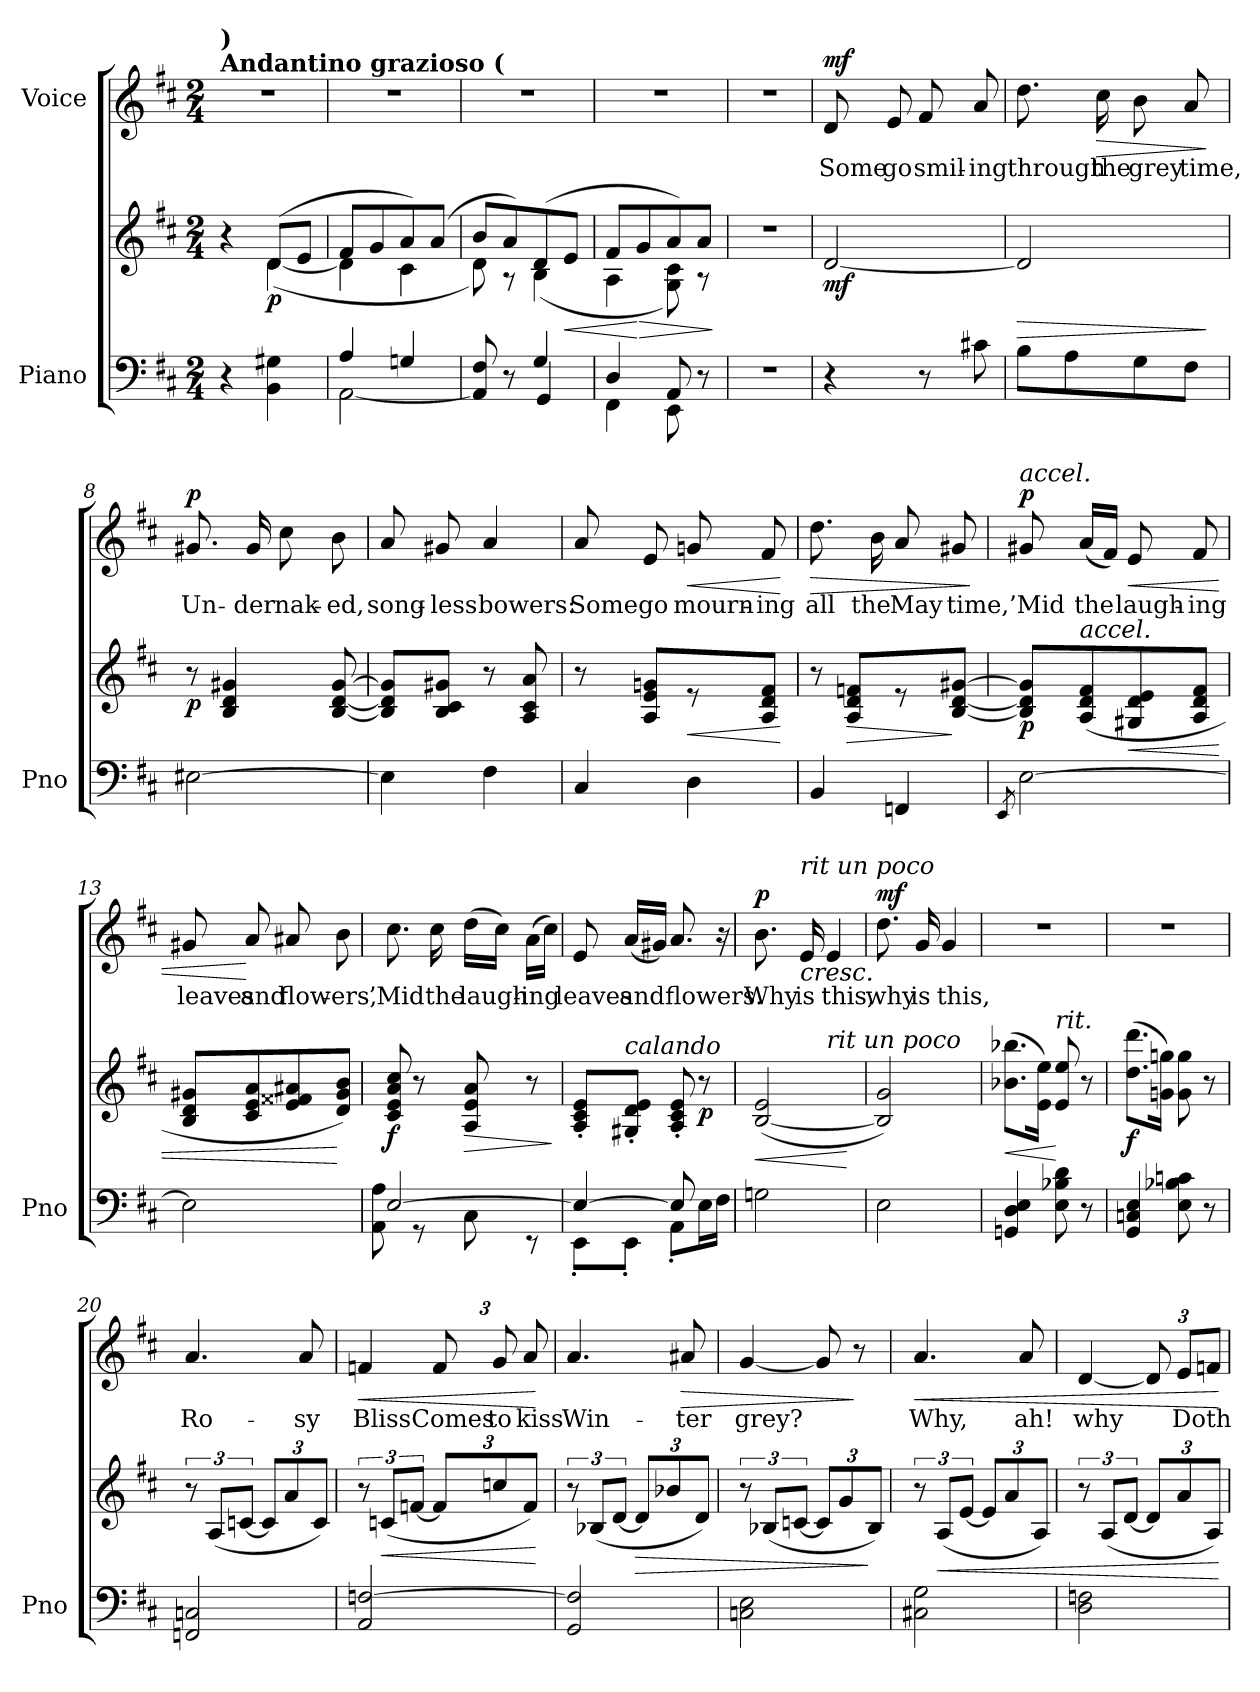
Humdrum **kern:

**kern	**kern	**dynam	**kern	**text	**dynam
*part2	*part2	*part2	*part1	*part1	*part1
*staff3	*staff2	*staff2/3	*staff1	*staff1	*staff1
*I"Piano	*	*	*I"Voice	*	*
*I'Pno	*	*	*	*	*
*clefF4	*clefG2	*	*clefG2	*	*
*k[f#c#]	*k[f#c#]	*	*k[f#c#]	*	*
*M2/4	*M2/4	*	*M2/4	*	*
*MM63	*MM63	*	*MM63	*	*
=1	=1	=1	=1	=1	=1
*	*^	*	*	*	*
!	!	!	!	!LO:TX:a:B:t=Andantino grazioso (	!	!
!	!	!	!	!LO:TX:a:B:t=)	!	!
4r	4r	4ryy	.	2r	.	.
!	!	!	!LO:DY:b	!	!	!
4BB\ 4G#X\	(8d/L	([4d\	p	.	.	.
.	8e/J	.	.	.	.	.
=2	=2	=2	=2	=2	=2	=2
*^	*	*	*	*	*	*
4A/	[2AA\	8f#/L	4d\]	.	2r	.	.
.	.	8g/	.	.	.	.	.
4Gn/	.	8a/)	4c#\	.	.	.	.
.	.	(8a/J	.	.	.	.	.
=3	=3	=3	=3	=3	=3	=3	=3
8AA/] 8F#/	4ryy	8b/L	8d\)	.	2r	.	.
8r	.	8a/)	8r	.	.	.	.
4G/	4GG/	(8d/	(4B\	.	.	.	.
!	!	!	!	!LO:HP:b	!	!	!
.	.	8e/J	.	<	.	.	.
=4	=4	=4	=4	=4	=4	=4	=4
4D/	4FF#\	8f#/L	4A\	.	2r	.	.
!	!	!	!	!LO:HP:n=1:b	!	!	!
.	.	8g/	.	[ >	.	.	.
8AA/	8EE\	8a/)	8G\ 8c#\)	.	.	.	.
8r	8ryy	8a/J	8r	.	.	.	.
*v	*v	*	*	*	*	*	*
*	*v	*v	*	*	*	*
.	.	]	.	.	.
=5	=5	=5	=5	=5	=5
2r	2r	.	2r	.	.
=6	=6	=6	=6	=6	=6
!	!	!LO:DY:b	!	!	!LO:DY:a
4r	[2d/	mf	8d/	Some	mf
.	.	.	8e/	go	.
8r	.	.	8f#/	smil-	.
8c#X\	.	.	8a/	-ing	.
=7	=7	=7	=7	=7	=7
!	!	!LO:HP:b	!	!	!
8B\L	2d/]	>	8.dd\	through	.
8A\	.	.	.	.	.
!	!	!	!	!	!LO:HP:b
.	.	.	16cc#\	the	>
8G\	.	.	8b\	grey	.
8F#\J	.	.	8a/	time,	.
.	.	]	.	.	]
=8	=8	=8	=8	=8	=8
!	!	!LO:DY:b	!	!	!LO:DY:a
[2E#X\	8r	p	8.g#X/	Un-	p
.	4B/ 4d/ 4g#X/	.	.	.	.
.	.	.	16g#/	-der	.
.	.	.	8cc#\	nak-	.
.	[8B/ [>8d/ [8g#/	.	8b\	-ed,	.
=9	=9	=9	=9	=9	=9
4E#\]	8B/] 8d/] 8g#/]L	.	8a/	song-	.
.	8B/ 8c#/ 8g#X/J	.	8g#X/	-less	.
4F#\	8r	.	4a/	bowers:	.
.	8A/ 8c#/ 8a/	.	.	.	.
=10	=10	=10	=10	=10	=10
4C#/	8r	.	8a/	Some	.
.	8A/ 8e/ 8gn/L	.	8e/	go	.
!	!	!LO:HP:b	!	!	!LO:HP:b
4D\	8r	<	8gn/	mourn-	<
.	8A/ 8d/ 8f#/J	.	8f#/	-ing	.
.	.	[	.	.	[
=11	=11	=11	=11	=11	=11
!	!	!	!	!	!LO:HP:b
4BB/	8r	.	8.dd\	all	>
!	!	!LO:HP:b	!	!	!
.	8A/ 8d/ 8fn/L	>	.	.	.
.	.	.	16b\	the	.
4FFn/	8r	.	8a/	May	.
.	[8B/ [8d/ [8g#X/J	]	8g#X/	time,	.
.	.	.	.	.	]
=12	=12	=12	=12	=12	=12
8qEE/	.	.	.	.	.
!	!	!	!LO:TX:i:t=accel.	!	!
!	!	!LO:DY:b	!	!	!LO:DY:a
[2E\	8B/] 8d/] 8g#/]L	p	8g#X/	’Mid	p
!	!LO:TX:i:t=accel.	!	!	!	!
.	(<8A/ 8d/ 8f#/	.	(16a/LL	the	.
.	.	.	16f#/JJ)	.	.
!	!	!LO:HP:b	!	!	!LO:HP:b
.	8G#X/ 8d/ 8e/	<	8e/	laugh-	<
.	8A/ 8d/ 8f#/J	.	8f#/	-ing	.
=13	=13	=13	=13	=13	=13
2E\]	8B/ 8d/ 8g#X/L	.	8g#X/	leaves	.
.	8c#/ 8e/ 8a/	.	8a/	and	[
.	8e/ 8f##X/ 8a#X/	.	8a#X/	flow-	.
.	8d/ 8g#/ 8b/J)	[	8b\	-ers,	.
=14	=14	=14	=14	=14	=14
*^	*	*	*	*	*
!	!	!	!LO:DY:b	!	!	!LO:DY:a
!	!	!	!	!	!	!LO:DY:n=1:a
[2E/	8AA\ 8A\	8c#/ 8e/ 8a/ 8cc#/	f	8.cc#\	’Mid	f other-dynamics
.	8r	8r	.	.	.	.
.	.	.	.	16cc#\	the	.
!	!	!	!LO:HP:b	!	!	!
.	8C#\	8A/ 8e/ 8a/	>	(16dd\LL	laugh-	.
.	.	.	.	16cc#\JJ)	.	.
.	8r	8r	.	(16a\LL	-ing	.
.	.	.	.	16cc#\JJ)	.	.
*v	*v	*	*	*	*	*
.	.	]	.	.	.
=15	=15	=15	=15	=15	=15
*^	*	*	*	*	*
4E/_	8EE'\L	8A/' 8c#/' 8e/'L	.	8e/	leaves	.
!	!	!LO:TX:i:t=calando	!	!	!	!
.	8EE'\J	8G#X/' 8d/' 8e/'J	.	(16a/LL	and	.
.	.	.	.	16g#X/JJ)	.	.
8E/]	8AA'\L	8A/' 8c#/' 8e/'	.	8.a/	flowers.	.
!	!	!	!LO:DY:b	!	!	!
8ryy	16E\L	8r	p	.	.	.
.	16F#\JJ	.	.	16r	.	.
=16	=16	=16	=16	=16	=16	=16
!	!	!	!LO:HP:b	!	!	!LO:DY:a
*v	*v	*^	*	*	*	*
2Gn\	([2B/ 2e/	4ryy	<	8.b\	Why	p
!	!	!	!	!LO:TX:i:t=rit un poco	!	!
!	!	!	!	!	!	!LO:HP:b
.	.	.	.	16e/	is	<
!	!	!LO:TX:i:t=rit un poco	!	!	!	!
.	.	4ryy	.	4e/	this,	.
.	.	.	[	.	.	.
=17	=17	=17	=17	=17	=17	=17
!	!	!	!	!	!	!LO:DY:a
*	*v	*v	*	*	*	*
2E\	2B/] 2g/)	.	8.dd\	why	mf
.	.	.	16g/	is	[
.	.	.	4g/	this,	.
=18	=18	=18	=18	=18	=18
!	!	!LO:HP:b	!	!	!
4GGn/ 4D/ 4E/	(8.b-X\ 8.bb-X\L	<	2r	.	.
.	16e\ 16ee\Jk)	.	.	.	.
!	!LO:TX:i:t=rit.	!	!	!	!
8E\ 8B-X\ 8d\	8e/ 8ee/	[	.	.	.
8r	8r	.	.	.	.
=19	=19	=19	=19	=19	=19
!	!	!LO:DY:b	!	!	!
4GG/ 4Cn/ 4E/	(8.dd\ 8.ddd\L	f	2r	.	.
.	16gn\ 16ggn\Jk)	.	.	.	.
8E\ 8B-X\ 8cn\	8g\ 8gg\	.	.	.	.
8r	8r	.	.	.	.
=20	=20	=20	=20	=20	=20
!	!	!LO:DY:b	!	!	!
!	!	!LO:DY:n=1:b	!	!	!LO:DY:a
!	!	!	!	!	!LO:DY:n=1:a
2FFn/ 2Cn/	12r	p other-dynamics	4.a/	Ro-	p other-dynamics
.	(12A/L	.	.	.	.
.	[12cn/J	.	.	.	.
*	*Xbrackettup	*	*	*	*
.	12c/L]	.	.	.	.
.	12a/	.	.	.	.
.	.	.	8a/	-sy	.
.	12c/J)	.	.	.	.
=21	=21	=21	=21	=21	=21
*	*brackettup	*	*	*	*
!	!	!	!	!	!LO:HP:b
2AA/ [2Fn/	12r	.	4fn/	Bliss	<
!	!	!LO:HP:b	!	!	!
.	(12cn/L	<	.	.	.
.	[12fn/J	.	.	.	.
*	*Xbrackettup	*	*Xbrackettup	*	*
.	12f/L]	.	12f/	Comes	.
.	12ccn/	.	12g/	to	.
.	12f/J)	.	12a/	kiss	.
.	.	[	.	.	[
=22	=22	=22	=22	=22	=22
*	*brackettup	*	*	*	*
2GG/ 2F/]	12r	.	4.a/	Win-	.
.	(12B-X/L	.	.	.	.
.	[12d/J	.	.	.	.
*	*Xbrackettup	*	*	*	*
!	!	!LO:HP:b	!	!	!
.	12d/L]	>	.	.	.
.	12b-X/	.	.	.	.
!	!	!	!	!	!LO:HP:b
.	.	.	8a#X/	-ter	>
.	12d/J)	.	.	.	.
=23	=23	=23	=23	=23	=23
*	*brackettup	*	*	*	*
2Cn\ 2E\	12r	.	[4g/	grey?	.
.	(12B-X/L	.	.	.	.
.	[12cn/J	.	.	.	.
*	*Xbrackettup	*	*	*	*
.	12c/L]	.	8g/]	.	.
.	12g/	.	.	.	.
.	.	.	8r	.	]
.	12B-/J)	]	.	.	.
=24	=24	=24	=24	=24	=24
*	*brackettup	*	*	*	*
!	!	!	!	!	!LO:HP:b
2C#X\ 2G\	12r	.	4.a/	Why,	<
!	!	!LO:HP:b	!	!	!
.	(12A/L	<	.	.	.
.	[12e/J	.	.	.	.
*	*Xbrackettup	*	*	*	*
.	12e/L]	.	.	.	.
.	12a/	.	.	.	.
.	.	.	8a/	ah!	.
.	12A/J)	.	.	.	.
=25	=25	=25	=25	=25	=25
*	*brackettup	*	*	*	*
2D\ 2Fn\	12r	.	[4d/	why	.
.	(12A/L	.	.	.	.
.	[12d/J	.	.	.	.
*	*Xbrackettup	*	*	*	*
.	12d/L]	.	12d/]	.	.
.	12a/	.	12e/L	Doth	.
.	12A/J)	.	12fn/J	.	.
.	.	[	.	.	[
=	=	=	=	=	=
*-	*-	*-	*-	*-	*-
